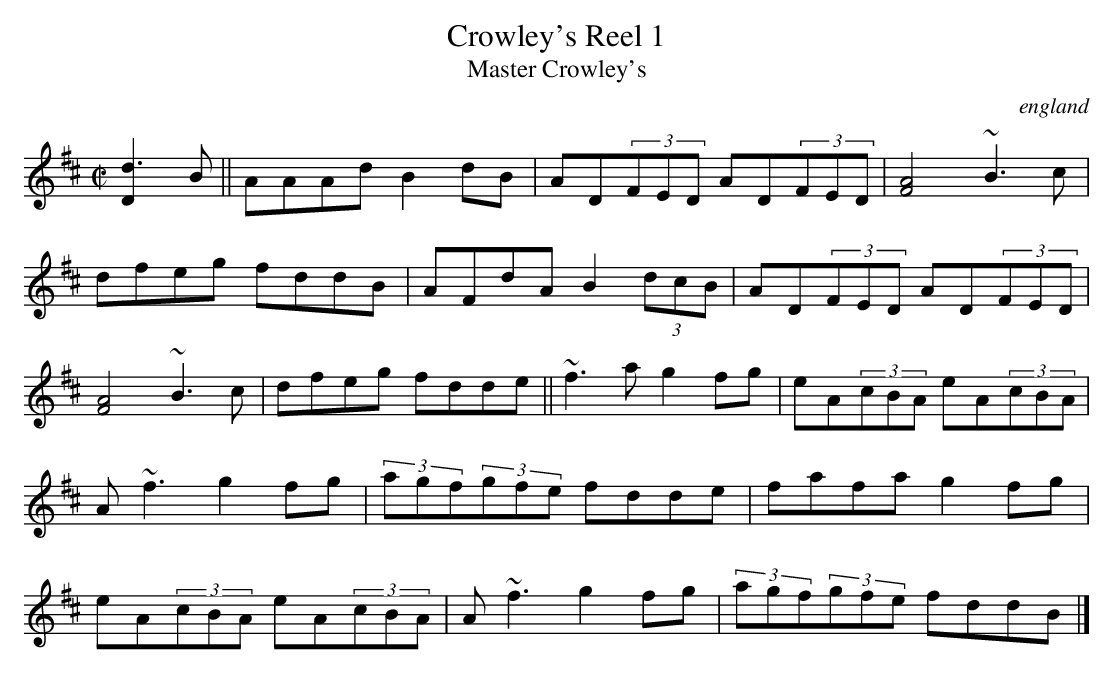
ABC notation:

X:1
T:Crowley's Reel 1
T:Master Crowley's
O:england
M:C|
K:D
[d3D2]B||AAAd B2dB|AD(3FED AD(3FED|[A4F4] ~B3c|dfeg fddB|\
AFdA B2(3dcB|AD(3FED AD(3FED|[A4F4] ~B3c|dfeg fdde||\
~f3a g2fg|eA(3cBA eA(3cBA|A~f3 g2fg|(3agf(3gfe fdde|\
fafa g2fg|eA(3cBA eA(3cBA|A~f3 g2fg|(3agf(3gfe fddB|]
